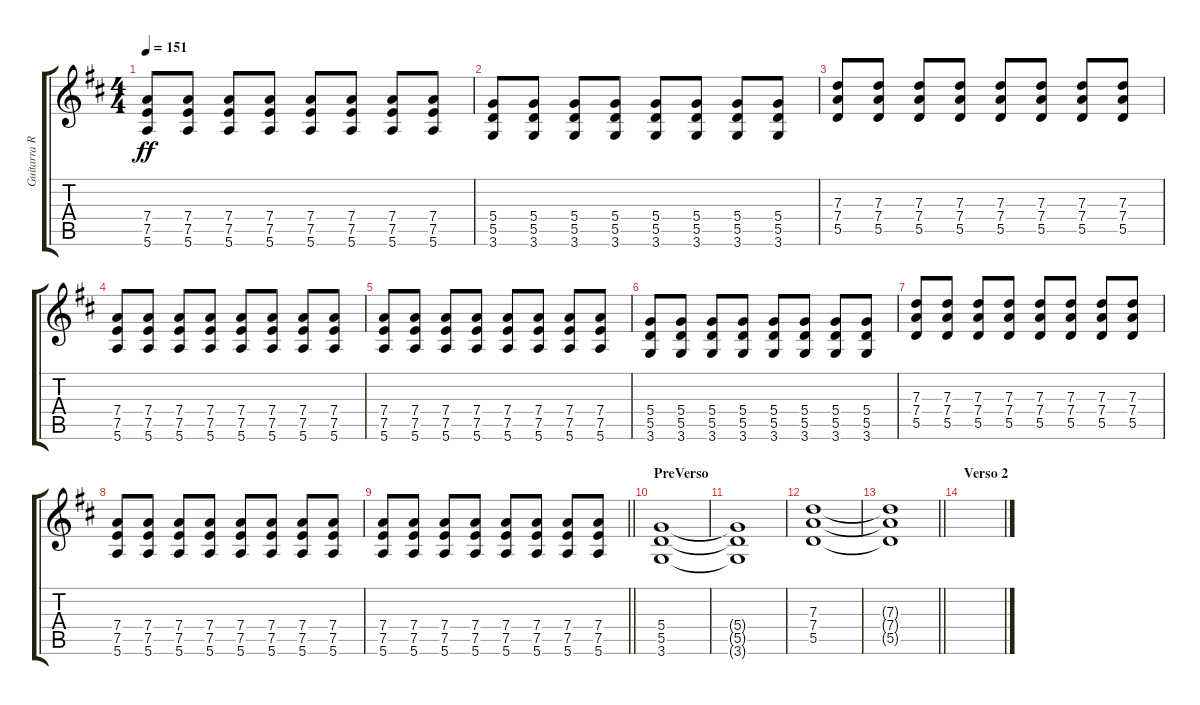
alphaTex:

\track ("Guitarra Ritmica" "Guitarra R") {instrument distortionguitar}
\staff {score tabs}
\tuning (E4 B3 G3 D3 A2 E2) {hide}
\ts (4 4)
\tempo 151
\clef g2
\ks d
(7.4 7.5 5.6).8{dy ff} (7.4 7.5 5.6).8 (7.4 7.5 5.6).8 (7.4 7.5 5.6).8 (7.4 7.5 5.6).8 (7.4 7.5 5.6).8 (7.4 7.5 5.6).8 (7.4 7.5 5.6).8 |
(5.4 5.5 3.6).8{instrument overdrivenguitar} (5.4 5.5 3.6).8 (5.4 5.5 3.6).8 (5.4 5.5 3.6).8 (5.4 5.5 3.6).8 (5.4 5.5 3.6).8 (5.4 5.5 3.6).8 (5.4 5.5 3.6).8 |
(7.3 7.4 5.5).8 (7.3 7.4 5.5).8 (7.3 7.4 5.5).8 (7.3 7.4 5.5).8 (7.3 7.4 5.5).8 (7.3 7.4 5.5).8 (7.3 7.4 5.5).8 (7.3 7.4 5.5).8 |
(7.4 7.5 5.6).8 (7.4 7.5 5.6).8 (7.4 7.5 5.6).8 (7.4 7.5 5.6).8 (7.4 7.5 5.6).8 (7.4 7.5 5.6).8 (7.4 7.5 5.6).8 (7.4 7.5 5.6).8 |
(7.4 7.5 5.6).8 (7.4 7.5 5.6).8 (7.4 7.5 5.6).8 (7.4 7.5 5.6).8 (7.4 7.5 5.6).8 (7.4 7.5 5.6).8 (7.4 7.5 5.6).8 (7.4 7.5 5.6).8 |
(5.4 5.5 3.6).8{instrument overdrivenguitar} (5.4 5.5 3.6).8 (5.4 5.5 3.6).8 (5.4 5.5 3.6).8 (5.4 5.5 3.6).8 (5.4 5.5 3.6).8 (5.4 5.5 3.6).8 (5.4 5.5 3.6).8 |
(7.3 7.4 5.5).8 (7.3 7.4 5.5).8 (7.3 7.4 5.5).8 (7.3 7.4 5.5).8 (7.3 7.4 5.5).8 (7.3 7.4 5.5).8 (7.3 7.4 5.5).8 (7.3 7.4 5.5).8 |
(7.4 7.5 5.6).8 (7.4 7.5 5.6).8 (7.4 7.5 5.6).8 (7.4 7.5 5.6).8 (7.4 7.5 5.6).8 (7.4 7.5 5.6).8 (7.4 7.5 5.6).8 (7.4 7.5 5.6).8 |
\barLineRight lightlight
(7.4 7.5 5.6).8 (7.4 7.5 5.6).8 (7.4 7.5 5.6).8 (7.4 7.5 5.6).8 (7.4 7.5 5.6).8 (7.4 7.5 5.6).8 (7.4 7.5 5.6).8 (7.4 7.5 5.6).8 |
\section ("" "PreVerso")
(5.4 5.5 3.6).1 |
(5.4{t} 5.5{t} 3.6{t}).1 |
(7.3 7.4 5.5).1 |
\barLineRight lightlight
(7.3{t} 7.4{t} 5.5{t}).1 |
\section ("" "Verso 2")
